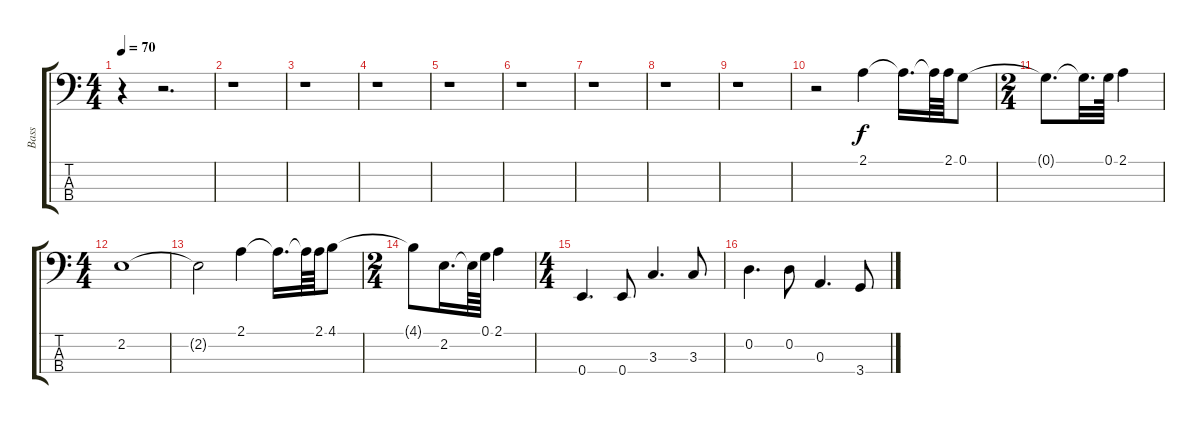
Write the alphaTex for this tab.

\track ("Bass" "Bass") {instrument electricbassfinger}
\staff {score tabs}
\tuning (G2 D2 A1 E1) {hide}
\ts (4 4)
\tempo 70
\clef f4
\ks c
r.4{dy f instrument electricbassfinger} r.2{d} |
r.1 |
r.1 |
r.1 |
r.1 |
r.1 |
r.1 |
r.1 |
r.1 |
r.2 2.1.4 2.1{t}.16{d} 2.1{t}.64 2.1.64 0.1.8 |
\ts (2 4)
0.1{t}.8{d} 0.1{t}.32{d} 0.1.64 2.1.4 |
\ts (4 4)
2.2.1 |
2.2{t}.2 2.1.4 2.1{t}.16{d} 2.1{t}.64 2.1.64 4.1.8 |
\ts (2 4)
4.1{t}.8 2.2.16{d} 2.2{t}.64 0.1.64 2.1.4 |
\ts (4 4)
0.4.4{d} 0.4.8 3.3.4{d} 3.3.8 |
0.2.4{d} 0.2.8 0.3.4{d} 3.4.8
